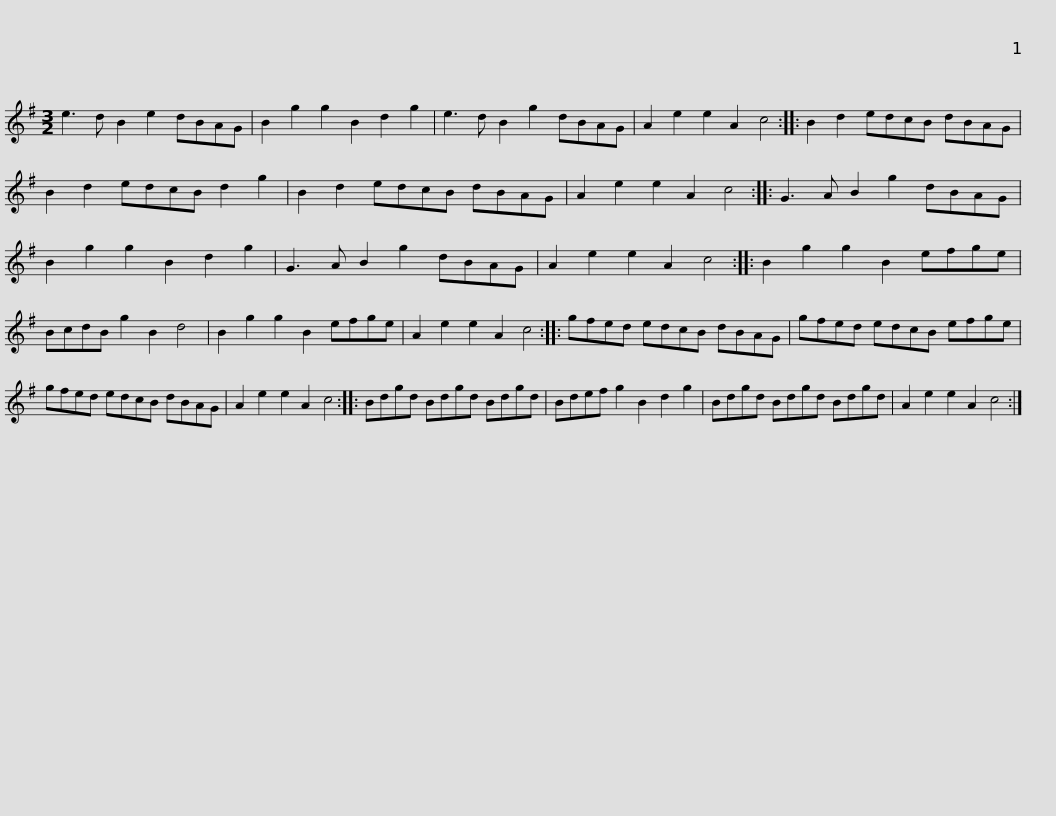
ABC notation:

X:1
L:1/8
M:3/2
I:linebreak $
K:G
V:1 treble
V:1
 e3 d B2 e2 dBAG | B2 g2 g2 B2 d2 g2 | e3 d B2 g2 dBAG | A2 e2 e2 A2 c4 :: B2 d2 edcB dBAG |$ %5
 B2 d2 edcB d2 g2 | B2 d2 edcB dBAG | A2 e2 e2 A2 c4 :: G3 A B2 g2 dBAG | B2 g2 g2 B2 d2 g2 |$ %10
 G3 A B2 g2 dBAG | A2 e2 e2 A2 c4 :: B2 g2 g2 B2 efge | BcdB g2 B2 d4 | B2 g2 g2 B2 efge |$ %15
 A2 e2 e2 A2 c4 :: gfed edcB dBAG | gfed edcB efge | gfed edcB dBAG |$ A2 e2 e2 A2 c4 :: %20
 Bdgd Bdgd Bdgd | Bdef g2 B2 d2 g2 | Bdgd Bdgd Bdgd |$ A2 e2 e2 A2 c4 :| %24
